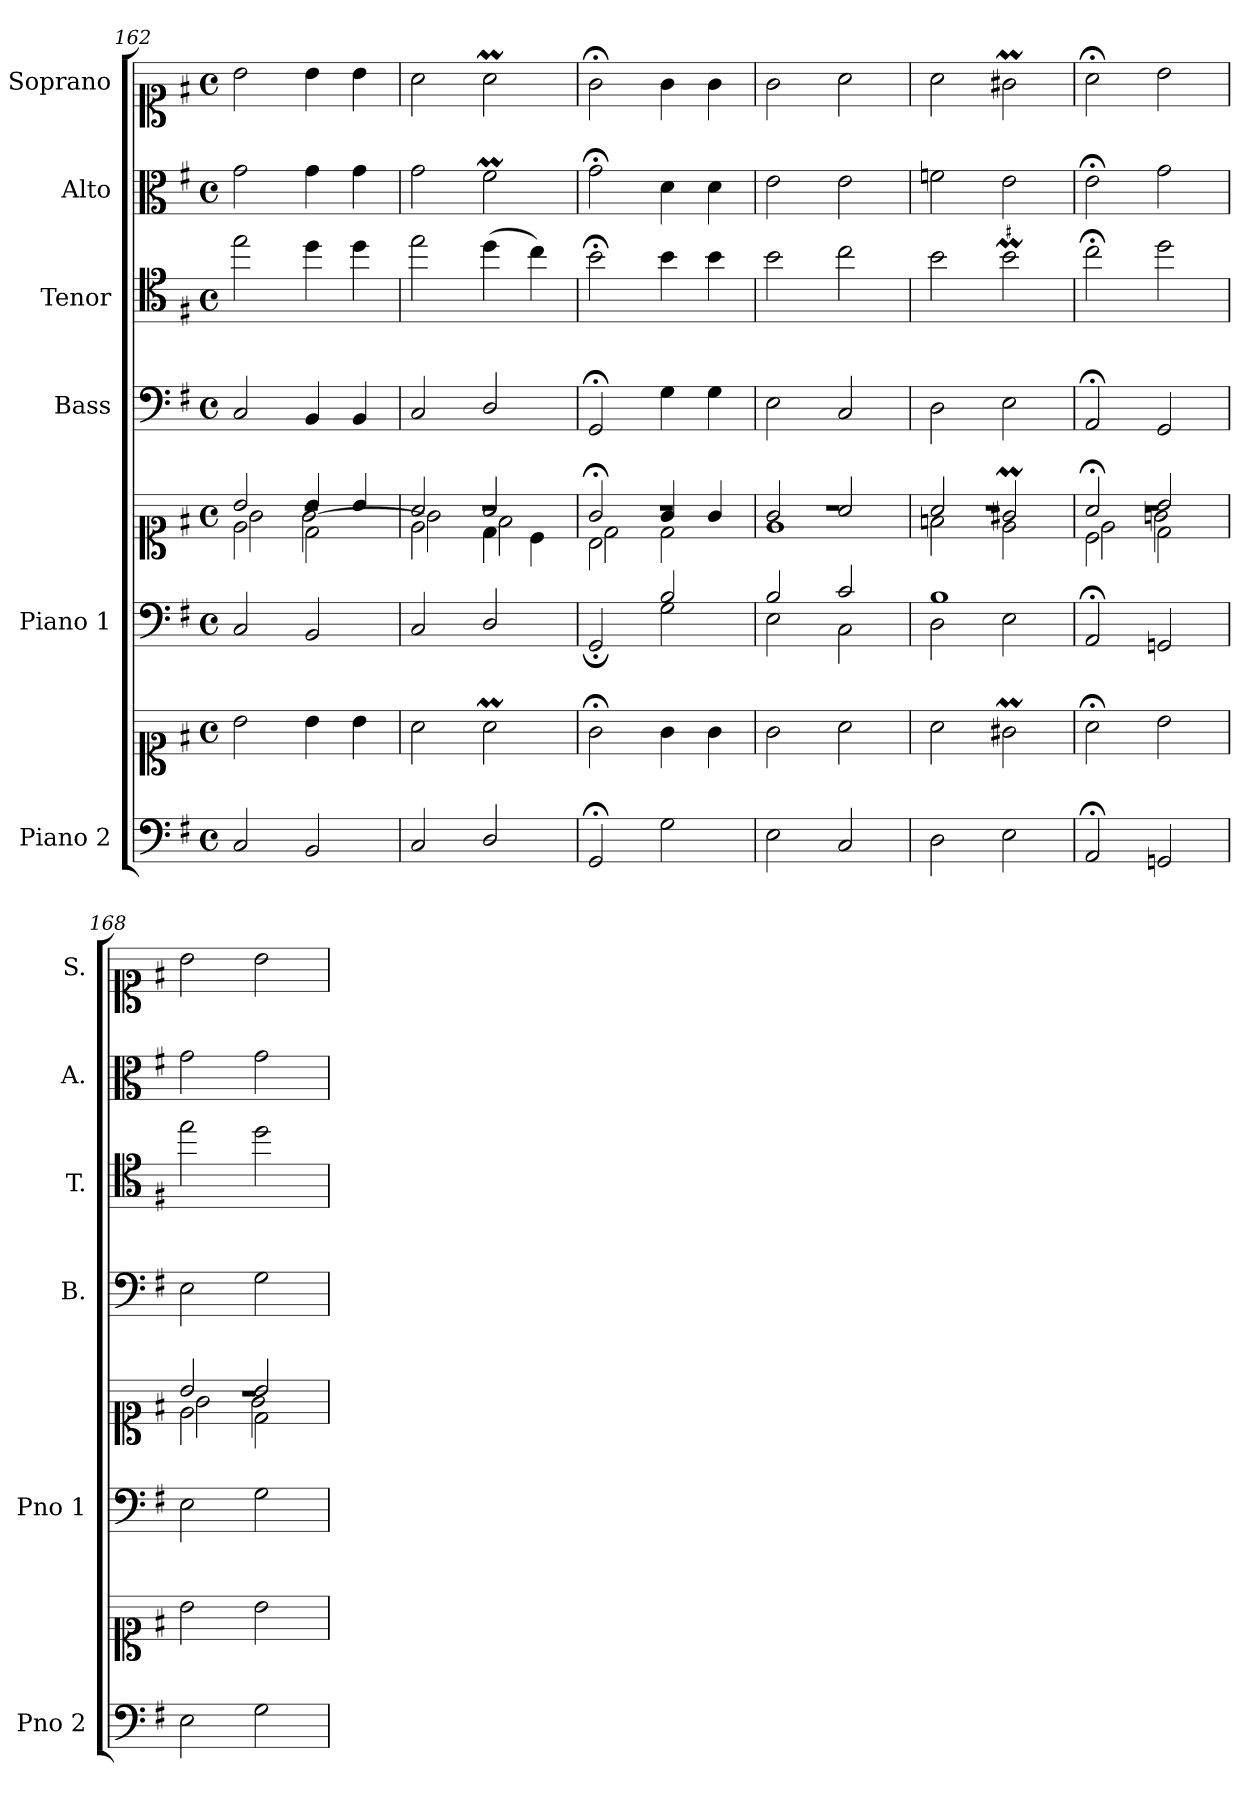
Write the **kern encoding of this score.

**kern	**kern	**kern	**kern	**kern	**kern	**kern	**kern
*part6	*part6	*part5	*part5	*part4	*part3	*part2	*part1
*staff8	*staff7	*staff6	*staff5	*staff4	*staff3	*staff2	*staff1
*I"Piano 2	*	*I"Piano 1	*	*I"Bass	*I"Tenor	*I"Alto	*I"Soprano
*I'Pno 2	*	*I'Pno 1	*	*I'B.	*I'T.	*I'A.	*I'S.
*clefF4	*clefC1	*clefF4	*clefC1	*clefF4	*clefC4	*clefC3	*clefC1
*	*	*	*	*	*ITrd7c12	*	*
*k[f#]	*k[f#]	*k[f#]	*k[f#]	*k[f#]	*k[f#]	*k[f#]	*k[f#]
*G:	*G:	*G:	*G:	*G:	*G:	*G:	*G:
*M4/4	*M4/4	*M4/4	*M4/4	*M4/4	*M4/4	*M4/4	*M4/4
*met(c)	*met(c)	*met(c)	*met(c)	*met(c)	*met(c)	*met(c)	*met(c)
=162	=162	=162	=162	=162	=162	=162	=162
*	*	*	*^	*	*	*	*
*	*	*	*	*^	*	*	*	*
*	*	*	*	*	*^	*	*	*	*
2C/	2b\	2C/	2b/	2e\	2g\	1r	2C/	2e\	2g\	2b\
2BB/	4b\	2BB/	4b/	2d\	[<2g\	.	4BB/	4d\	4g\	4b\
.	4b\	.	4b/	.	.	.	4BB/	4d\	4g\	4b\
=163	=163	=163	=163	=163	=163	=163	=163	=163	=163	=163
2C/	2a\	2C/	2a/	2e\	2g\]	1r	2C/	2e\	2g\	2a\
2D/	2aM\	2D/	2a/	4d\	2f#\	.	2D/	(4d\	2f#m\	2aM\
.	.	.	.	4c\	.	.	.	4c\)	.	.
=164	=164	=164	=164	=164	=164	=164	=164	=164	=164	=164
*	*	*^	*	*	*	*	*	*	*	*
2GG;/	2g;<\	2ryy	2GG;/	2g;</	2B\	2d\	1r	2GG;</	2B;<\	2g;<\	2g;<\
2G\	4g\	2B/	2G\	4g/	2ryy	2d\	.	4G\	4B\	4d\	4g\
.	4g\	.	.	4g/	.	.	.	4G\	4B\	4d\	4g\
*	*	*	*	*	*	*v	*v	*	*	*	*
!!LO:PB:g=z
=165	=165	=165	=165	=165	=165	=165	=165	=165	=165	=165
2E\	2g\	2B/	2E\	2g/	1e\	1r	2E\	2B\	2e\	2g\
2C/	2a\	2c/	2C\	2a/	.	.	2C/	2c\	2e\	2a\
=166	=166	=166	=166	=166	=166	=166	=166	=166	=166	=166
2D\	2a\	1B/	2D\	2a/	2fn\	1r	2D\	2B\	2fn\	2a\
2E\	2g#Xm\	.	2E\	2g#Xm/	2e\	.	2E\	2BM\	2e\	2g#Xm\
*	*	*v	*v	*	*	*	*	*	*	*
=167	=167	=167	=167	=167	=167	=167	=167	=167	=167
*	*	*	*	*	*^	*	*	*	*
2AA;/	2a;<\	2AA;/	2a;</	2c\	2e\	1r	2AA;</	2c;<\	2e;<\	2a;<\
2GGn/	2b\	2GGn/	2b/	2d\	2gn\	.	2GG/	2d\	2g\	2b\
=168	=168	=168	=168	=168	=168	=168	=168	=168	=168	=168
2E\	2b\	2E\	2b/	2e\	2g\	1r	2E\	2e\	2g\	2b\
2G\	2b\	2G\	2b/	2d\	2g\	.	2G\	2d\	2g\	2b\
*	*	*	*v	*v	*v	*v	*	*	*	*
=	=	=	=	=	=	=	=
*-	*-	*-	*-	*-	*-	*-	*-
